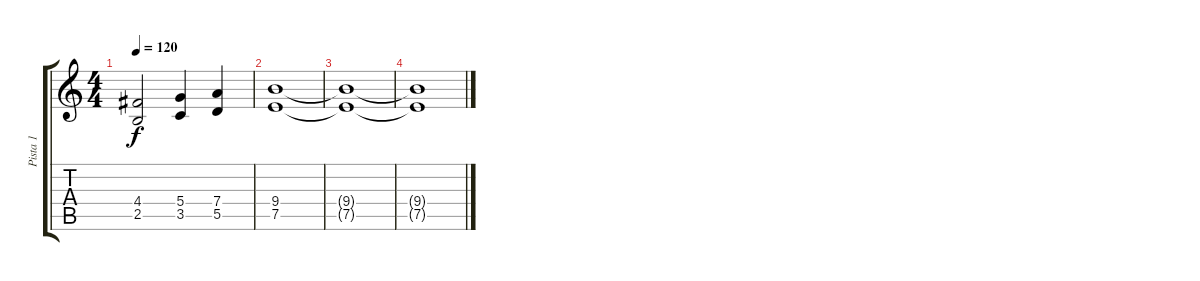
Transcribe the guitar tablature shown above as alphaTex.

\track ("Pista 1" "Pista 1") {instrument distortionguitar}
\staff {score tabs}
\tuning (E4 B3 G3 D3 A2 E2) {hide}
\ts (4 4)
\tempo 120
\clef g2
\ks c
(4.4 2.5).2{dy f} (5.4 3.5).4 (7.4 5.5).4 |
(9.4 7.5).1 |
(9.4{t} 7.5{t}).1 |
(9.4{t} 7.5{t}).1
